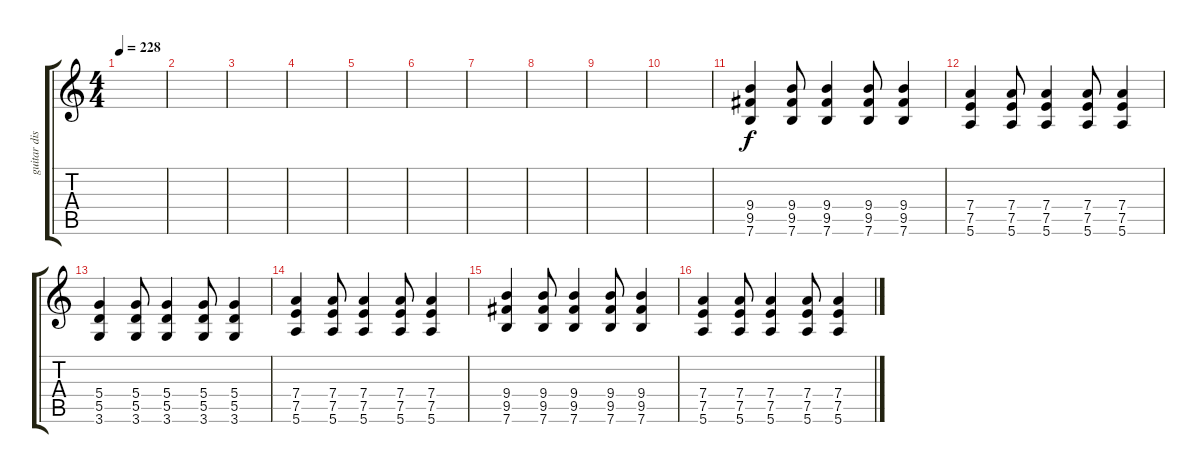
\track ("guitar distortion/clean" "guitar dis") {instrument distortionguitar}
\staff {score tabs}
\tuning (E4 B3 G3 D3 A2 E2) {hide}
\ts (4 4)
\tempo 228
\clef g2
\ks c
|
|
|
|
|
|
|
|
|
|
(9.4 9.5 7.6).4 (9.4 9.5 7.6).8 (9.4 9.5 7.6).4 (9.4 9.5 7.6).8 (9.4 9.5 7.6).4 |
(7.4 7.5 5.6).4 (7.4 7.5 5.6).8 (7.4 7.5 5.6).4 (7.4 7.5 5.6).8 (7.4 7.5 5.6).4 |
(5.4 5.5 3.6).4 (5.4 5.5 3.6).8 (5.4 5.5 3.6).4 (5.4 5.5 3.6).8 (5.4 5.5 3.6).4 |
(7.4 7.5 5.6).4 (7.4 7.5 5.6).8 (7.4 7.5 5.6).4 (7.4 7.5 5.6).8 (7.4 7.5 5.6).4 |
(9.4 9.5 7.6).4 (9.4 9.5 7.6).8 (9.4 9.5 7.6).4 (9.4 9.5 7.6).8 (9.4 9.5 7.6).4 |
(7.4 7.5 5.6).4 (7.4 7.5 5.6).8 (7.4 7.5 5.6).4 (7.4 7.5 5.6).8 (7.4 7.5 5.6).4
